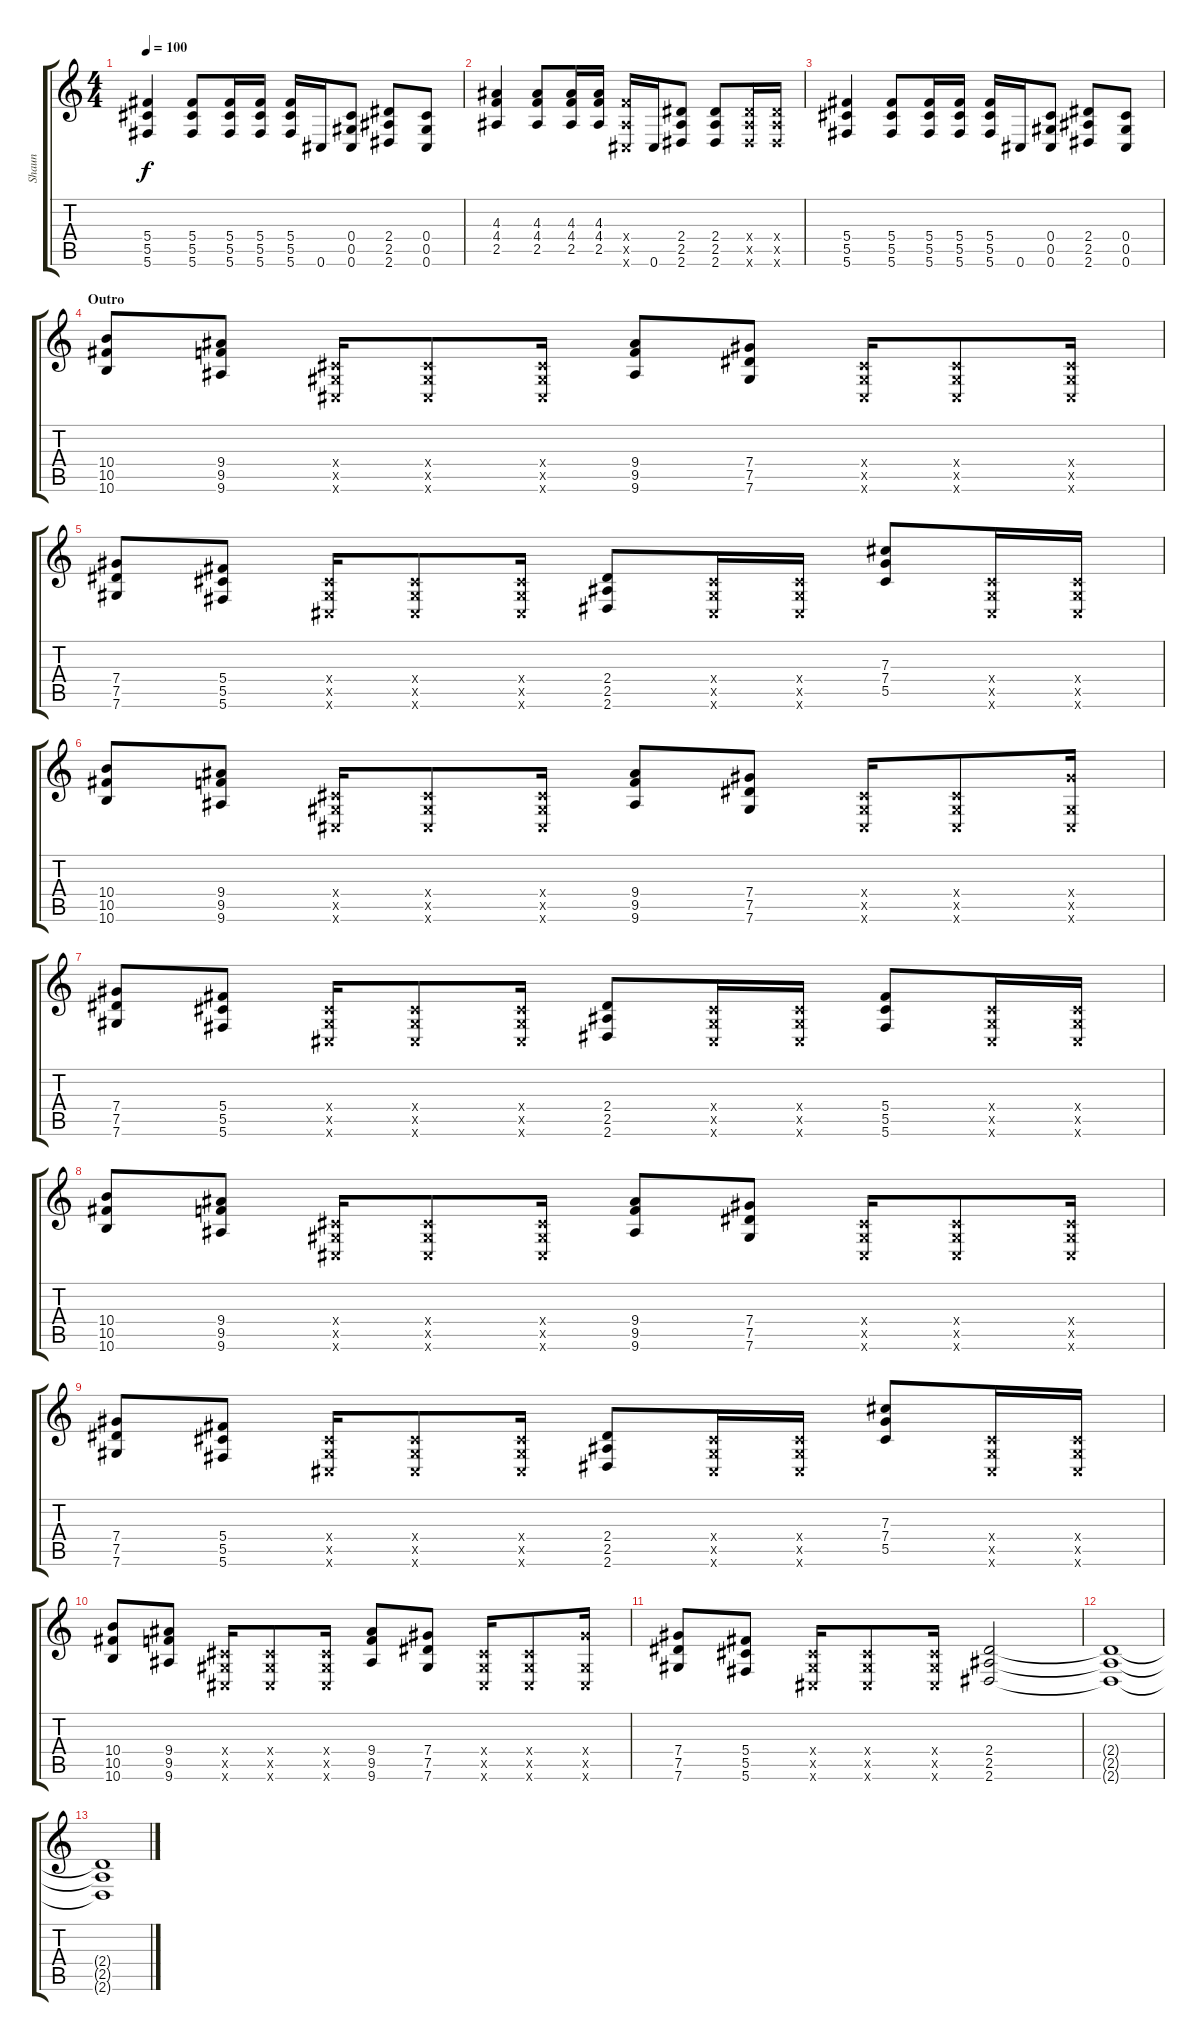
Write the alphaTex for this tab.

\track ("Shaun" "Shaun") {instrument distortionguitar}
\staff {score tabs}
\tuning (Eb4 Bb3 Gb3 Db3 Ab2 Db2) {hide}
\ts (4 4)
\tempo 100
\clef g2
\ks c
(5.4 5.5 5.6).4{dy f} (5.4 5.5 5.6).8 (5.4 5.5 5.6).16 (5.4 5.5 5.6).16 (5.4 5.5 5.6).16 0.6.16 (0.4 0.5 0.6).8 (2.4 2.5 2.6).8 (0.4 0.5 0.6).8 |
(4.3 4.4 2.5).4 (4.3 4.4 2.5).8 (4.3 4.4 2.5).16 (4.3 4.4 2.5).16 (4.4{x} 2.5{x} 0.6{x}).16 0.6.16 (2.4 2.5 2.6).8 (2.4 2.5 2.6).8 (2.4{x} 2.5{x} 2.6{x}).16 (2.4{x} 2.5{x} 2.6{x}).16 |
(5.4 5.5 5.6).4 (5.4 5.5 5.6).8 (5.4 5.5 5.6).16 (5.4 5.5 5.6).16 (5.4 5.5 5.6).16 0.6.16 (0.4 0.5 0.6).8 (2.4 2.5 2.6).8 (0.4 0.5 0.6).8 |
\section ("" "Outro")
(10.4 10.5 10.6).8 (9.4 9.5 9.6).8 (0.4{x} 0.5{x} 0.6{x}).16 (0.4{x} 0.5{x} 0.6{x}).8 (0.4{x} 0.5{x} 0.6{x}).16 (9.4 9.5 9.6).8 (7.4 7.5 7.6).8 (0.4{x} 0.5{x} 0.6{x}).16 (0.4{x} 0.5{x} 0.6{x}).8 (0.4{x} 0.5{x} 0.6{x}).16 |
(7.4 7.5 7.6).8 (5.4 5.5 5.6).8 (0.4{x} 0.5{x} 0.6{x}).16 (0.4{x} 0.5{x} 0.6{x}).8 (0.4{x} 0.5{x} 0.6{x}).16 (2.4 2.5 2.6).8 (0.4{x} 0.5{x} 0.6{x}).16 (0.4{x} 0.5{x} 0.6{x}).16 (7.3 7.4 5.5).8 (0.4{x} 0.5{x} 0.6{x}).16 (0.4{x} 0.5{x} 0.6{x}).16 |
(10.4 10.5 10.6).8 (9.4 9.5 9.6).8 (0.4{x} 0.5{x} 0.6{x}).16 (0.4{x} 0.5{x} 0.6{x}).8 (0.4{x} 0.5{x} 0.6{x}).16 (9.4 9.5 9.6).8 (7.4 7.5 7.6).8 (0.4{x} 0.5{x} 0.6{x}).16 (0.4{x} 0.5{x} 0.6{x}).8 (7.4{x} 0.5{x} 0.6{x}).16 |
(7.4 7.5 7.6).8 (5.4 5.5 5.6).8 (0.4{x} 0.5{x} 0.6{x}).16 (0.4{x} 0.5{x} 0.6{x}).8 (0.4{x} 0.5{x} 0.6{x}).16 (2.4 2.5 2.6).8 (0.4{x} 0.5{x} 0.6{x}).16 (0.4{x} 0.5{x} 0.6{x}).16 (5.4 5.5 5.6).8 (0.4{x} 0.5{x} 0.6{x}).16 (0.4{x} 0.5{x} 0.6{x}).16 |
(10.4 10.5 10.6).8 (9.4 9.5 9.6).8 (0.4{x} 0.5{x} 0.6{x}).16 (0.4{x} 0.5{x} 0.6{x}).8 (0.4{x} 0.5{x} 0.6{x}).16 (9.4 9.5 9.6).8 (7.4 7.5 7.6).8 (0.4{x} 0.5{x} 0.6{x}).16 (0.4{x} 0.5{x} 0.6{x}).8 (0.4{x} 0.5{x} 0.6{x}).16 |
(7.4 7.5 7.6).8 (5.4 5.5 5.6).8 (0.4{x} 0.5{x} 0.6{x}).16 (0.4{x} 0.5{x} 0.6{x}).8 (0.4{x} 0.5{x} 0.6{x}).16 (2.4 2.5 2.6).8 (0.4{x} 0.5{x} 0.6{x}).16 (0.4{x} 0.5{x} 0.6{x}).16 (7.3 7.4 5.5).8 (0.4{x} 0.5{x} 0.6{x}).16 (0.4{x} 0.5{x} 0.6{x}).16 |
(10.4 10.5 10.6).8 (9.4 9.5 9.6).8 (0.4{x} 0.5{x} 0.6{x}).16 (0.4{x} 0.5{x} 0.6{x}).8 (0.4{x} 0.5{x} 0.6{x}).16 (9.4 9.5 9.6).8 (7.4 7.5 7.6).8 (0.4{x} 0.5{x} 0.6{x}).16 (0.4{x} 0.5{x} 0.6{x}).8 (7.4{x} 0.5{x} 0.6{x}).16 |
(7.4 7.5 7.6).8 (5.4 5.5 5.6).8 (0.4{x} 0.5{x} 0.6{x}).16 (0.4{x} 0.5{x} 0.6{x}).8 (0.4{x} 0.5{x} 0.6{x}).16 (2.4 2.5 2.6).2 |
(2.4{t} 2.5{t} 2.6{t}).1 |
(2.4{t} 2.5{t} 2.6{t}).1
